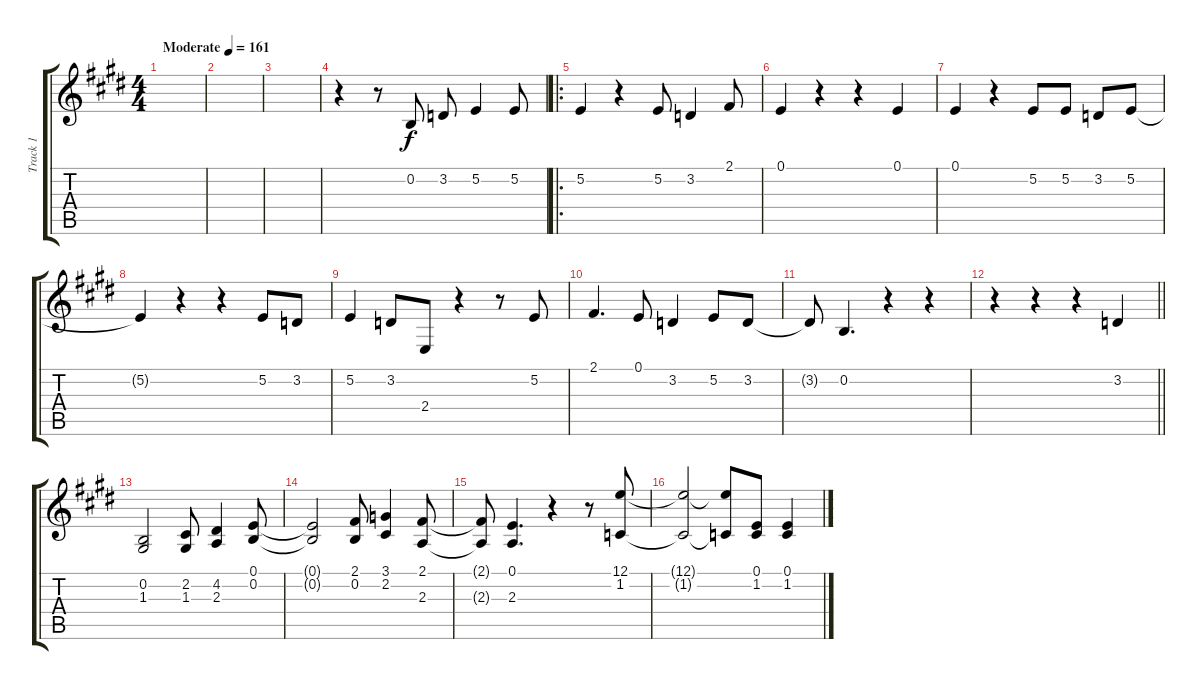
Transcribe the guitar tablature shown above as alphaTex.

\track ("Track 1" "Track 1") {instrument tenorsax}
\staff {score tabs}
\tuning (E4 B3 G3 D3 A2 E2) {hide}
\ts (4 4)
\tempo (161 "Moderate")
\clef g2
\ks e
|
|
|
r.4 r.8 0.2.8 3.2.8 5.2.4 5.2.8 |
\ro
5.2.4 r.4 5.2.8 3.2.4 2.1.8 |
0.1.4 r.4 r.4 0.1.4 |
0.1.4 r.4 5.2.8 5.2.8 3.2.8 5.2.8 |
5.2{t}.4 r.4 r.4 5.2.8 3.2.8 |
5.2.4 3.2.8 2.4.8 r.4 r.8 5.2.8 |
2.1.4{d} 0.1.8 3.2.4 5.2.8 3.2.8 |
3.2{t}.8 0.2.4{d} r.4 r.4 |
\barLineRight lightlight
r.4 r.4 r.4 3.2.4 |
(0.2 1.3).2 (2.2 1.3).8 (4.2 2.3).4 (0.1 0.2).8 |
(0.1{t} 0.2{t}).2 (2.1 0.2).8 (3.1 2.2).4 (2.1 2.3).8 |
(2.1{t} 2.3{t}).8 (0.1 2.3).4{d} r.4 r.8 (12.1 1.2).8 |
(12.1{t} 1.2{t}).2 (12.1{t} 1.2{t}).8 (0.1 1.2).8 (0.1 1.2).4
